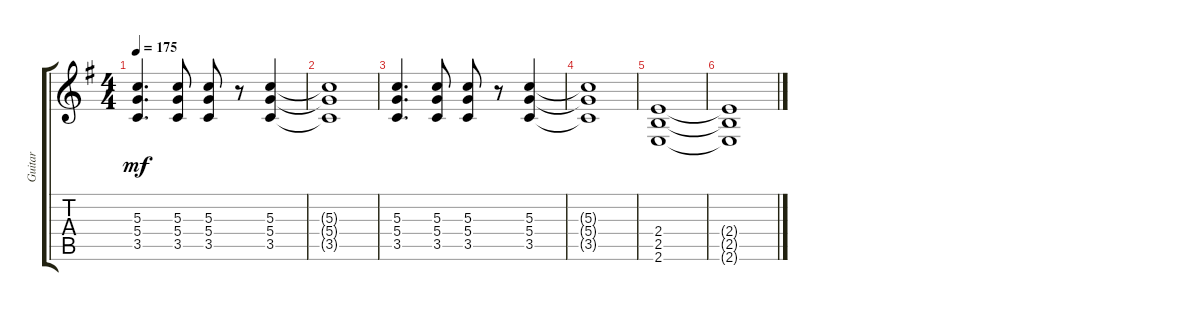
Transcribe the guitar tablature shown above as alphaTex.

\track ("Guitar" "Guitar") {instrument electricguitarjazz}
\staff {score tabs}
\tuning (E4 B3 G3 D3 A2 D2) {hide}
\ts (4 4)
\tempo 175
\clef g2
\ks g
(5.3 5.4 3.5).4{d dy mf} (5.3 5.4 3.5).8 (5.3 5.4 3.5).8 r.8 (5.3 5.4 3.5).4 |
(5.3{t} 5.4{t} 3.5{t}).1 |
(5.3 5.4 3.5).4{d} (5.3 5.4 3.5).8 (5.3 5.4 3.5).8 r.8 (5.3 5.4 3.5).4 |
(5.3{t} 5.4{t} 3.5{t}).1 |
(2.4 2.5 2.6).1 |
(2.4{t} 2.5{t} 2.6{t}).1
